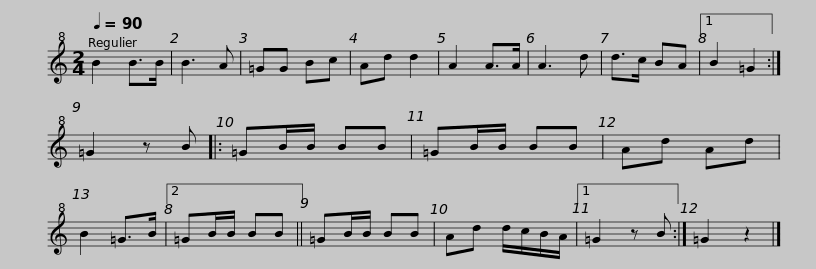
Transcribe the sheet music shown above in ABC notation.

X:1
L:1/8
Q:1/4=90
M:2/4
I:linebreak $
K:none
V:1 treble+8
V:1
 B2 B>B | B3 A | =GG Bc | Ad d2 | A2 A>A | %5
 A3 d | d>c BA |1 B2 =G2 :| =G2 z B |: =GB/B/ BB | %10
 =GB/B/ BB |$ Ad Ad | B2 =G>B |2 =GB/B/ BB || =GB/B/ BB | %15
 Ad d/c/B/A/ |1 =G2 z B :| =G2 z2 |] %18
